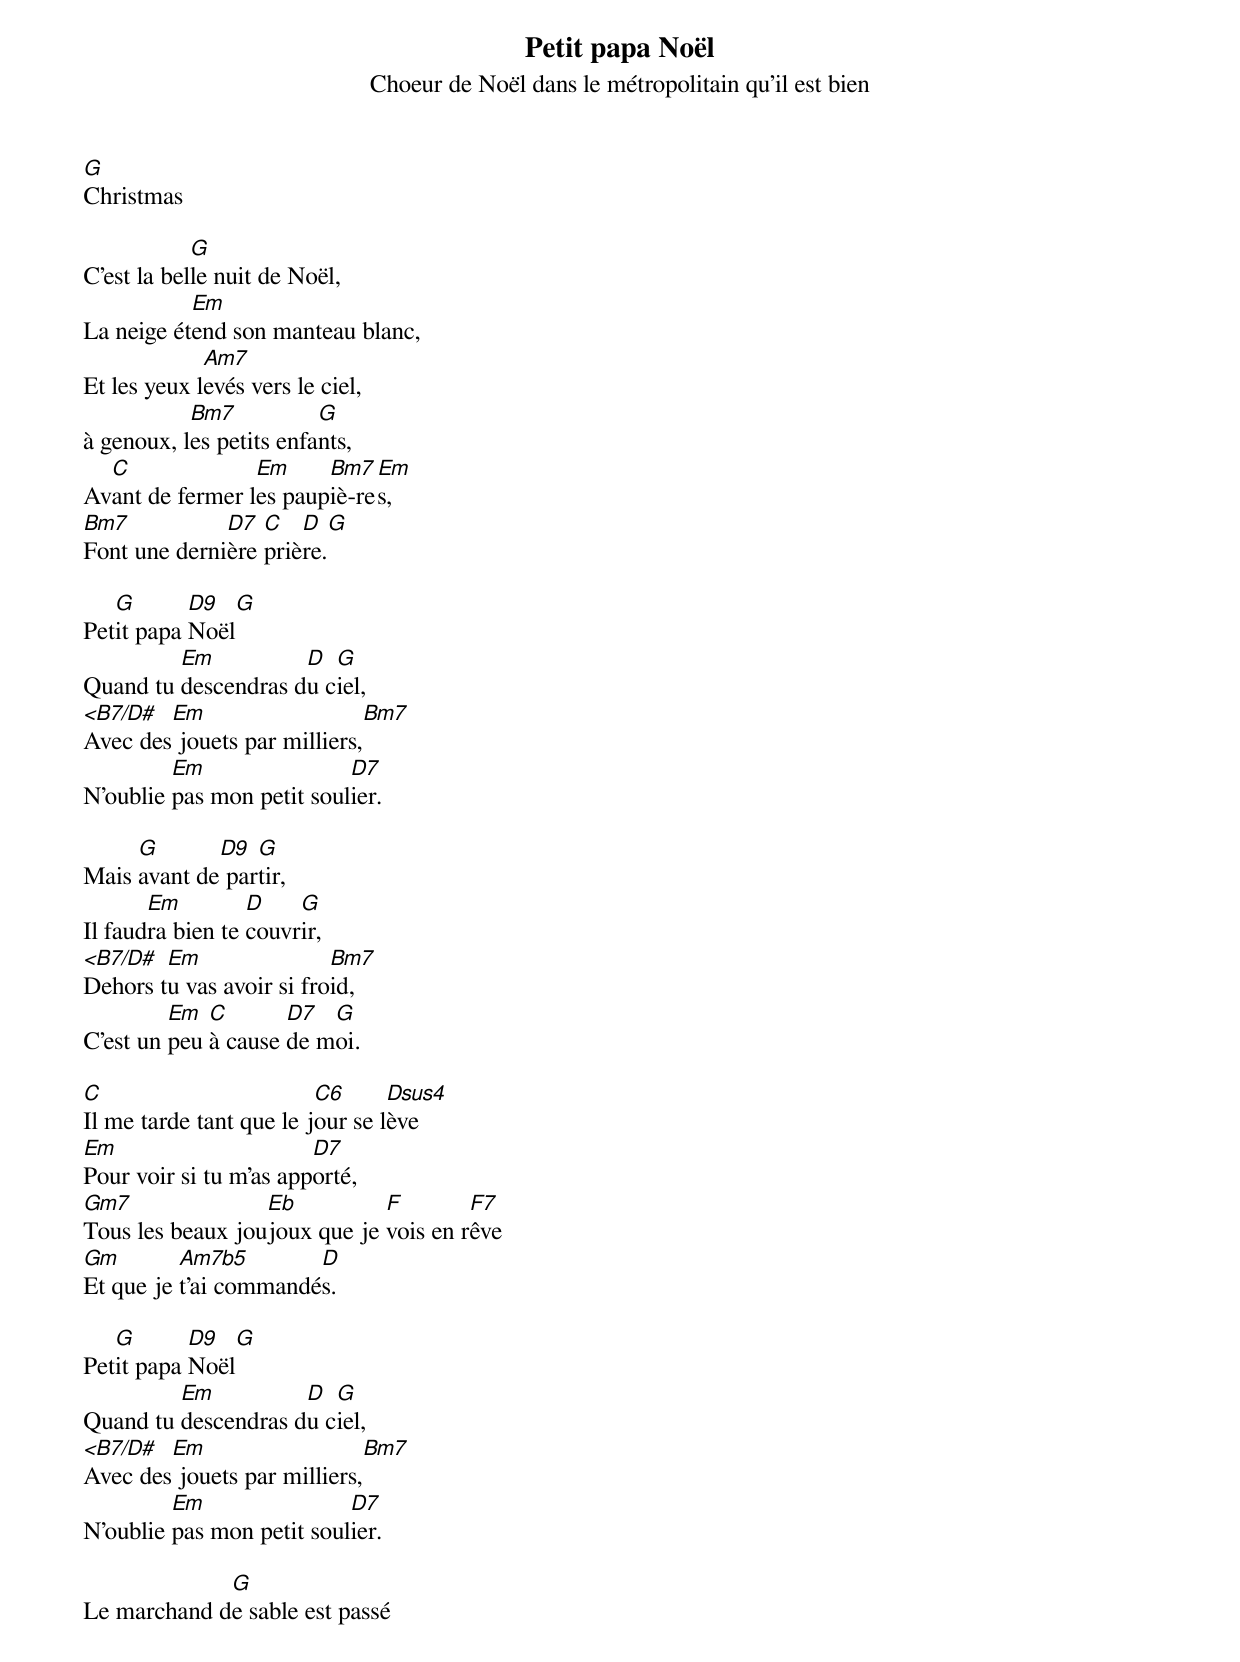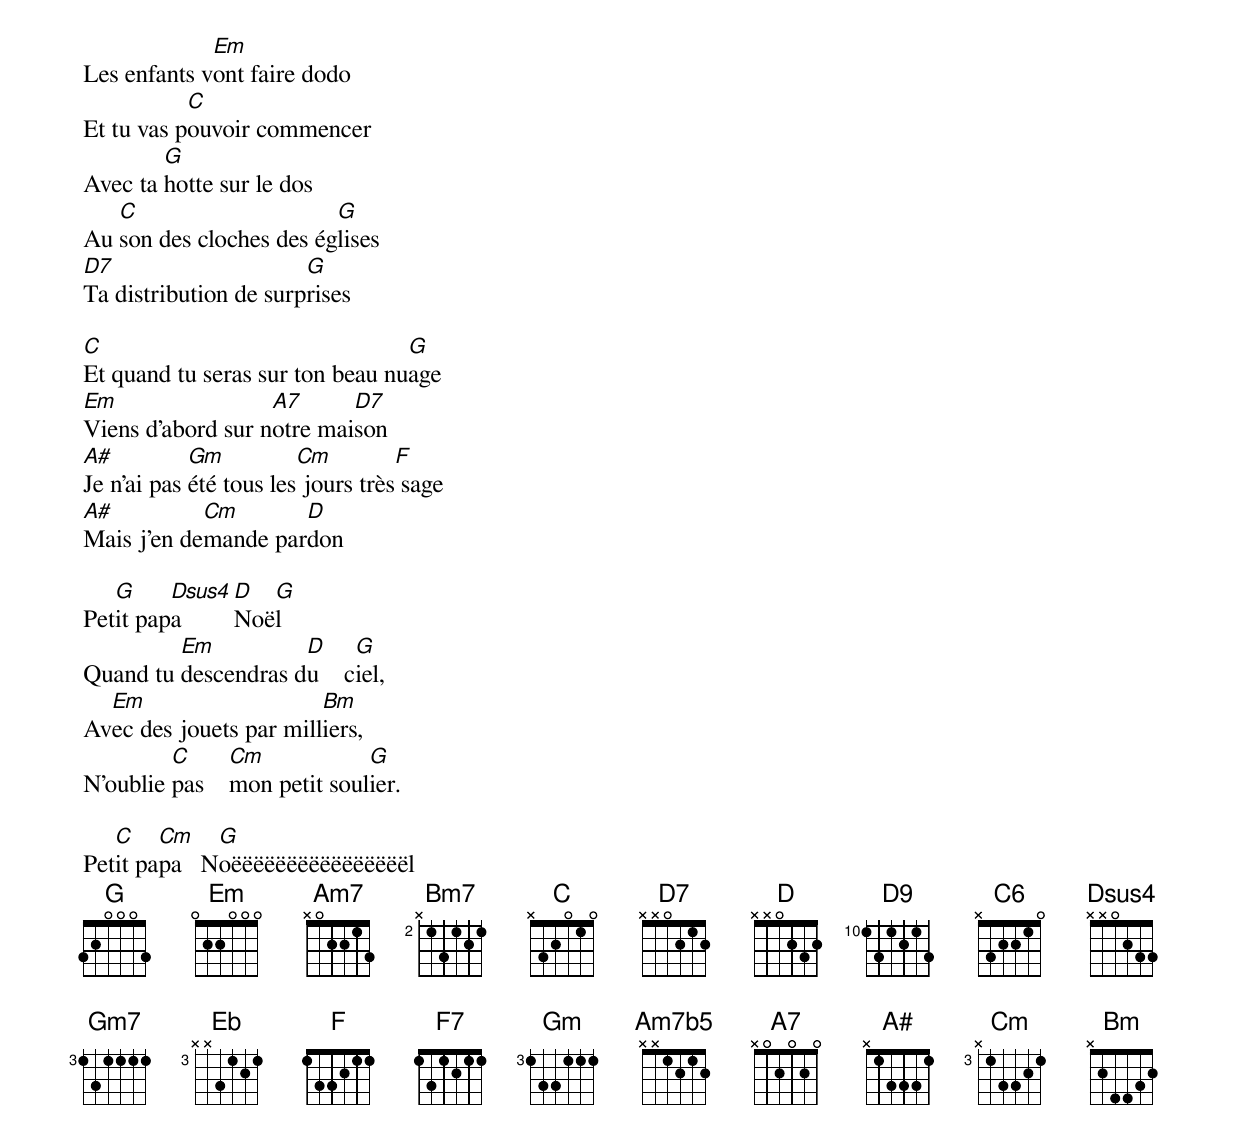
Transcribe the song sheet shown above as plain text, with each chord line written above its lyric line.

Petit papa Noël
Choeur de Noël dans le métropolitain qu'il est bien
G
Christmas

            G
C'est la belle nuit de Noël,
           Em
La neige étend son manteau blanc,
             Am7
Et les yeux levés vers le ciel,
           Bm7           G
à genoux, les petits enfants,
  C              Em     Bm7  Em
Avant de fermer les paupiè-res,
Bm7           D7  C   D   G
Font une dernière prière.

   G       D9  G
Petit papa Noël
         Em          D  G
Quand tu descendras du ciel,
<B7/D#  Em                    Bm7
Avec des jouets par milliers,
         Em                D7
N'oublie pas mon petit soulier.

     G       D9  G
Mais avant de partir,
       Em         D    G
Il faudra bien te couvrir,
<B7/D#  Em                Bm7
Dehors tu vas avoir si froid,
         Em  C       D7  G
C'est un peu à cause de moi.

C                        C6      Dsus4
Il me tarde tant que le jour se lève
Em                      D7
Pour voir si tu m'as apporté,
Gm7               Eb          F        F7
Tous les beaux joujoux que je vois en rêve
Gm        Am7b5        D
Et que je t'ai commandés.

   G       D9  G
Petit papa Noël
         Em          D  G
Quand tu descendras du ciel,
<B7/D#  Em                    Bm7
Avec des jouets par milliers,
         Em                D7
N'oublie pas mon petit soulier.

             G
Le marchand de sable est passé
             Em
Les enfants vont faire dodo
           C
Et tu vas pouvoir commencer
        G
Avec ta hotte sur le dos
   C                     G
Au son des cloches des églises
D7                     G
Ta distribution de surprises

C                                G
Et quand tu seras sur ton beau nuage
Em                 A7      D7
Viens d'abord sur notre maison
A#          Gm          Cm         F
Je n'ai pas été tous les jours très sage
A#          Cm       D
Mais j'en demande pardon

   G     Dsus4  D  G
Petit papa      Noël
         Em          D     G
Quand tu descendras du    ciel,
  Em                    Bm
Avec des jouets par milliers,
         C      Cm            G
N'oublie pas    mon petit soulier.

   C    Cm    G
Petit papa   Noëëëëëëëëëëëëëëëël
